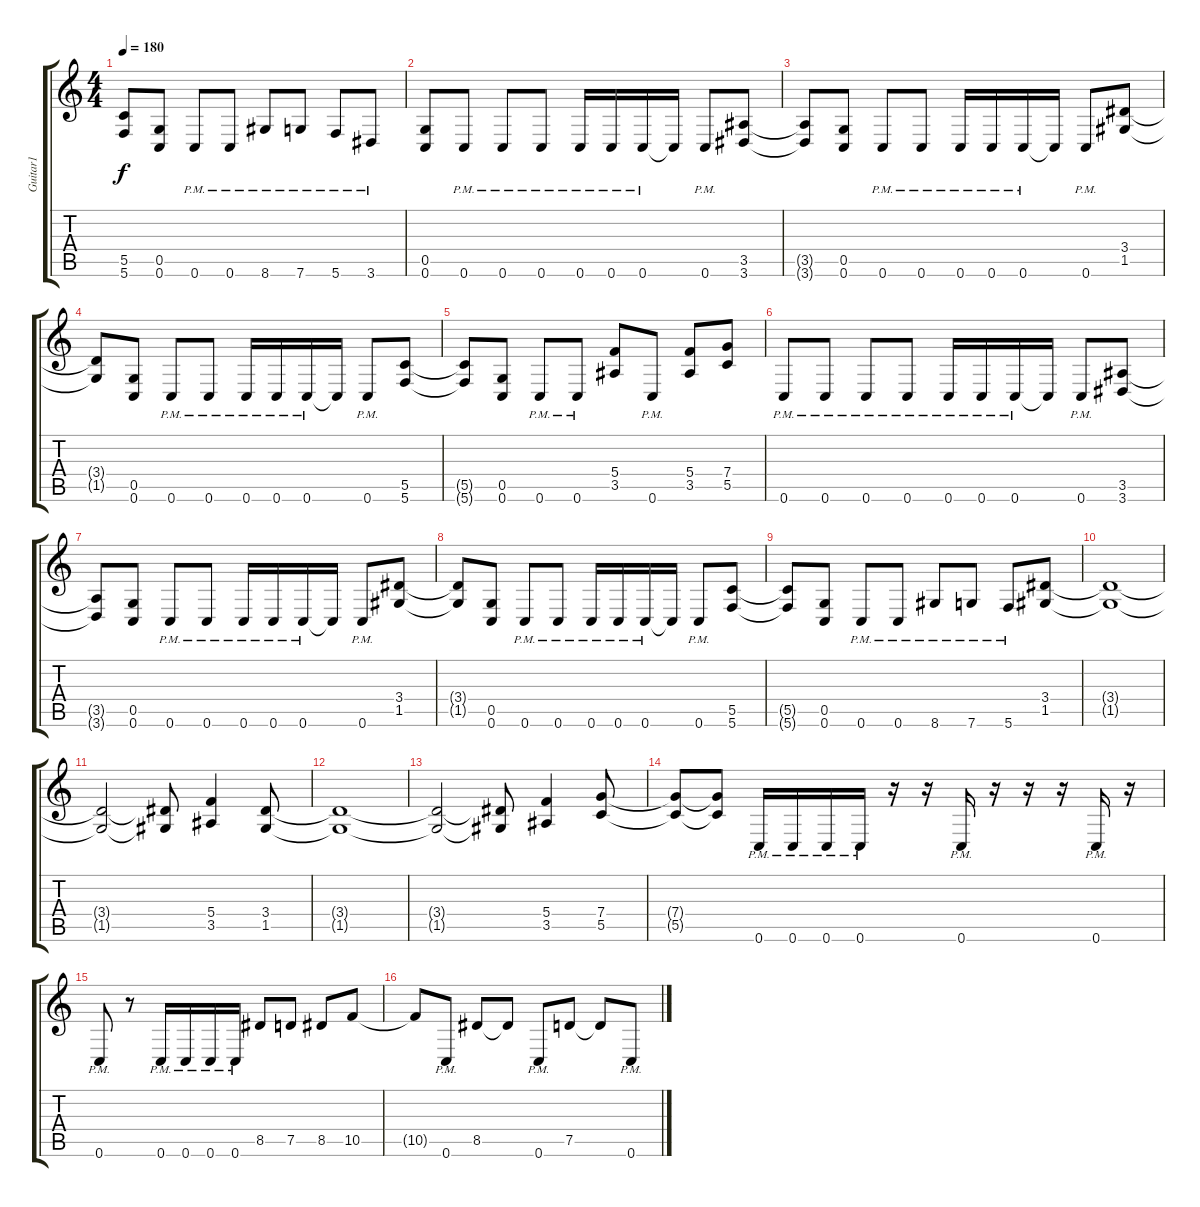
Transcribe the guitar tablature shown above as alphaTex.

\track ("Guitar1" "Guitar1") {instrument distortionguitar}
\staff {score tabs}
\tuning (D4 A3 F3 C3 G2 C2) {hide}
\ts (4 4)
\tempo 180
\clef g2
\ks c
(5.5{t} 5.6{t}).8{dy f} (0.5 0.6).8 0.6{pm}.8 0.6{pm}.8 8.6{pm}.8 7.6{pm}.8 5.6{pm}.8 3.6{pm}.8 |
(0.5 0.6).8 0.6{pm}.8 0.6{pm}.8 0.6{pm}.8 0.6{pm}.16 0.6{pm}.16 0.6{pm}.16 0.6{t}.16 0.6{pm}.8 (3.5 3.6).8 |
(3.5{t} 3.6{t}).8 (0.5 0.6).8 0.6{pm}.8 0.6{pm}.8 0.6{pm}.16 0.6{pm}.16 0.6{pm}.16 0.6{t}.16 0.6{pm}.8 (3.4 1.5).8 |
(3.4{t} 1.5{t}).8 (0.5 0.6).8 0.6{pm}.8 0.6{pm}.8 0.6{pm}.16 0.6{pm}.16 0.6{pm}.16 0.6{t}.16 0.6{pm}.8 (5.5 5.6).8 |
(5.5{t} 5.6{t}).8 (0.5 0.6).8 0.6{pm}.8 0.6{pm}.8 (5.4 3.5).8 0.6{pm}.8 (5.4 3.5).8 (7.4 5.5).8 |
0.6{pm}.8 0.6{pm}.8 0.6{pm}.8 0.6{pm}.8 0.6{pm}.16 0.6{pm}.16 0.6{pm}.16 0.6{t}.16 0.6{pm}.8 (3.5 3.6).8 |
(3.5{t} 3.6{t}).8 (0.5 0.6).8 0.6{pm}.8 0.6{pm}.8 0.6{pm}.16 0.6{pm}.16 0.6{pm}.16 0.6{t}.16 0.6{pm}.8 (3.4 1.5).8 |
(3.4{t} 1.5{t}).8 (0.5 0.6).8 0.6{pm}.8 0.6{pm}.8 0.6{pm}.16 0.6{pm}.16 0.6{pm}.16 0.6{t}.16 0.6{pm}.8 (5.5 5.6).8 |
(5.5{t} 5.6{t}).8 (0.5 0.6).8 0.6{pm}.8 0.6{pm}.8 8.6{pm}.8 7.6{pm}.8 5.6{pm}.8 (3.4 1.5).8 |
(3.4{t} 1.5{t}).1 |
(3.4{t} 1.5{t}).2 (3.4{t} 1.5{t}).8 (5.4 3.5).4 (3.4 1.5).8 |
(3.4{t} 1.5{t}).1 |
(3.4{t} 1.5{t}).2 (3.4{t} 1.5{t}).8 (5.4 3.5).4 (7.4 5.5).8 |
(7.4{t} 5.5{t}).8 (7.4{t} 5.5{t}).8 0.6{pm}.16 0.6{pm}.16 0.6{pm}.16 0.6{pm}.16 r.16 r.16 0.6{pm}.16 r.16 r.16 r.16 0.6{pm}.16 r.16 |
0.6{pm}.8 r.8 0.6{pm}.16 0.6{pm}.16 0.6{pm}.16 0.6{pm}.16 8.5.8 7.5.8 8.5.8 10.5.8 |
10.5{t}.8 0.6{pm}.8 8.5.8 8.5{t}.8 0.6{pm}.8 7.5.8 7.5{t}.8 0.6{pm}.8
